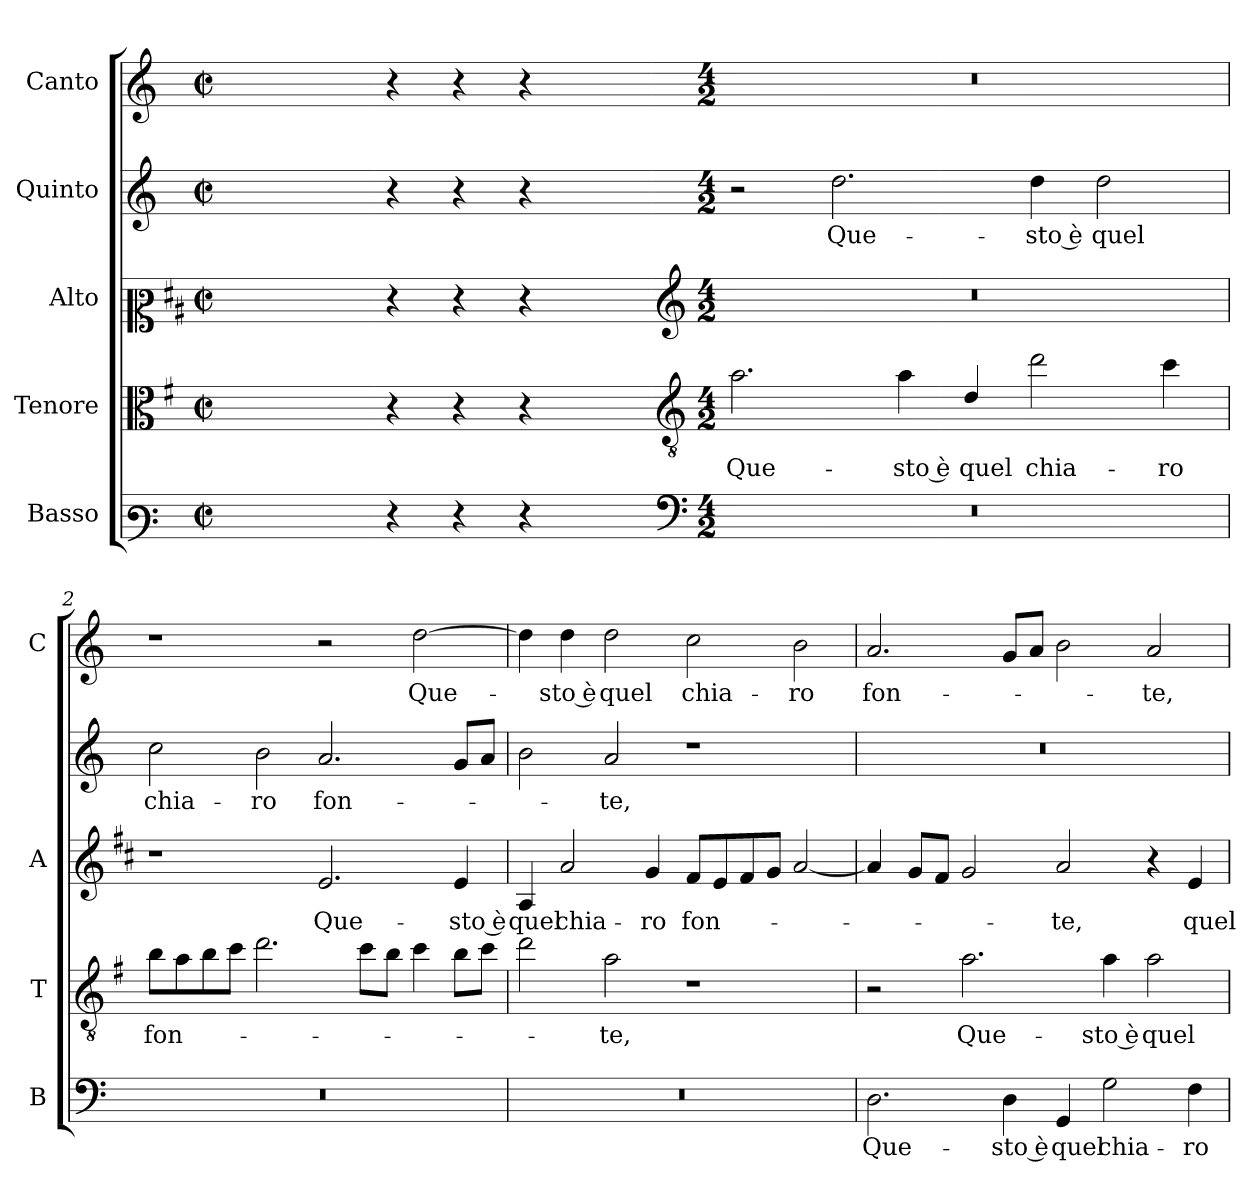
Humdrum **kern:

**kern	**text	**kern	**text	**kern	**text	**kern	**text	**kern	**text
*part5	*part5	*part4	*part4	*part3	*part3	*part2	*part2	*part1	*part1
*staff5	*staff5	*staff4	*staff4	*staff3	*staff3	*staff2	*staff2	*staff1	*staff1
*I"Basso	*	*I"Tenore	*	*I"Alto	*	*I"Quinto	*	*I"Canto	*
*I'B	*	*I'T	*	*I'A	*	*	*	*I'C	*
*clefF3	*	*clefC3	*	*clefC2	*	*clefG2	*	*clefG2	*
*	*	*ITrd4c7	*	*ITrd1c2	*	*	*	*	*
*k[]	*	*k[]	*	*k[]	*	*k[]	*	*k[]	*
*C:	*	*C:	*	*C:	*	*C:	*	*C:	*
*M2/2	*	*M2/2	*	*M2/2	*	*M2/2	*	*M2/2	*
*met(c|)	*	*met(c|)	*	*met(c|)	*	*met(c|)	*	*met(c|)	*
=	=	=	=	=	=	=	=	=	=
1ryy	.	1ryy	.	1ryy	.	1ryy	.	1ryy	.
=1X-	=1X-	=1X-	=1X-	=1X-	=1X-	=1X-	=1X-	=1X-	=1X-
4r	.	4r	.	4r	.	4r	.	4r	.
4r	.	4r	.	4r	.	4r	.	4r	.
4r	.	4r	.	4r	.	4r	.	4r	.
4ryy	.	4ryy	.	4ryy	.	4ryy	.	4ryy	.
=1-	=1-	=1-	=1-	=1-	=1-	=1-	=1-	=1-	=1-
*clefF4	*	*clefGv2	*	*clefG2	*	*	*	*	*
*M4/2	*	*M4/2	*	*M4/2	*	*M4/2	*	*M4/2	*
!	!	!	!LO:LY:b	!	!	!	!	!	!
0r	.	2.d\	Que-	0r	.	2r	.	0r	.
!	!	!	!	!	!	!	!LO:LY:b	!	!
.	.	.	.	.	.	2.dd\	Que-	.	.
!	!	!	!LO:LY:b	!	!	!	!	!	!
.	.	4d\	-sto è	.	.	.	.	.	.
!	!	!	!LO:LY:b	!	!	!	!	!	!
.	.	4G/	quel	.	.	.	.	.	.
!	!	!	!LO:LY:b	!	!	!	!LO:LY:b	!	!
.	.	2g\	chia-	.	.	4dd\	-sto è	.	.
!	!	!	!	!	!	!	!LO:LY:b	!	!
.	.	.	.	.	.	2dd\	quel	.	.
!	!	!	!LO:LY:b	!	!	!	!	!	!
.	.	4f\	-ro	.	.	.	.	.	.
=2	=2	=2	=2	=2	=2	=2	=2	=2	=2
!	!	!	!LO:LY:b	!	!	!	!LO:LY:b	!	!
0r	.	8e\L	fon-	1r	.	2cc\	chia-	1r	.
.	.	8d\	.	.	.	.	.	.	.
.	.	8e\	.	.	.	.	.	.	.
.	.	8f\J	.	.	.	.	.	.	.
!	!	!	!	!	!	!	!LO:LY:b	!	!
.	.	2.g\	.	.	.	2b\	-ro	.	.
!	!	!	!	!	!LO:LY:b	!	!LO:LY:b	!	!
.	.	.	.	2.d/	Que-	2.a/	fon-	2r	.
.	.	8f\L	.	.	.	.	.	.	.
.	.	8e\J	.	.	.	.	.	.	.
!	!	!	!	!	!	!	!	!	!LO:LY:b
.	.	4f\	.	.	.	.	.	[2dd\	Que-
!	!	!	!	!	!LO:LY:b	!	!	!	!
.	.	8e\L	.	4d/	-sto è	8g/L	.	.	.
.	.	8f\J	.	.	.	8a/J	.	.	.
=3	=3	=3	=3	=3	=3	=3	=3	=3	=3
!	!	!	!	!	!LO:LY:b	!	!	!	!
0r	.	2g\	.	4G/	quel	2b\	.	4dd\]	.
!	!	!	!	!	!LO:LY:b	!	!	!	!LO:LY:b
.	.	.	.	2g/	chia-	.	.	4dd\	-sto è
!	!	!	!LO:LY:b	!	!	!	!LO:LY:b	!	!LO:LY:b
.	.	2d\	-te,	.	.	2a/	-te,	2dd\	quel
!	!	!	!	!	!LO:LY:b	!	!	!	!
.	.	.	.	4f/	-ro	.	.	.	.
!	!	!	!	!	!LO:LY:b	!	!	!	!LO:LY:b
.	.	1r	.	8e/L	fon-	1r	.	2cc\	chia-
.	.	.	.	8d/	.	.	.	.	.
.	.	.	.	8e/	.	.	.	.	.
.	.	.	.	8f/J	.	.	.	.	.
!	!	!	!	!	!	!	!	!	!LO:LY:b
.	.	.	.	[2g/	.	.	.	2b\	-ro
=4	=4	=4	=4	=4	=4	=4	=4	=4	=4
!	!LO:LY:b	!	!	!	!	!	!	!	!LO:LY:b
2.D\	Que-	2r	.	4g/]	.	0r	.	2.a/	fon-
.	.	.	.	8f/L	.	.	.	.	.
.	.	.	.	8e/J	.	.	.	.	.
!	!	!	!LO:LY:b	!	!	!	!	!	!
.	.	2.d\	Que-	2f/	.	.	.	.	.
!	!LO:LY:b	!	!	!	!	!	!	!	!
4D\	-sto è	.	.	.	.	.	.	8g/L	.
.	.	.	.	.	.	.	.	8a/J	.
!	!LO:LY:b	!	!	!	!LO:LY:b	!	!	!	!
4GG/	quel	.	.	2g/	-te,	.	.	2b\	.
!	!LO:LY:b	!	!LO:LY:b	!	!	!	!	!	!
2G\	chia-	4d\	-sto è	.	.	.	.	.	.
!	!	!	!LO:LY:b	!	!	!	!	!	!LO:LY:b
.	.	2d\	quel	4r	.	.	.	2a/	-te,
!	!LO:LY:b	!	!	!	!LO:LY:b	!	!	!	!
4F\	-ro	.	.	4d/	quel	.	.	.	.
=	=	=	=	=	=	=	=	=	=
*-	*-	*-	*-	*-	*-	*-	*-	*-	*-
